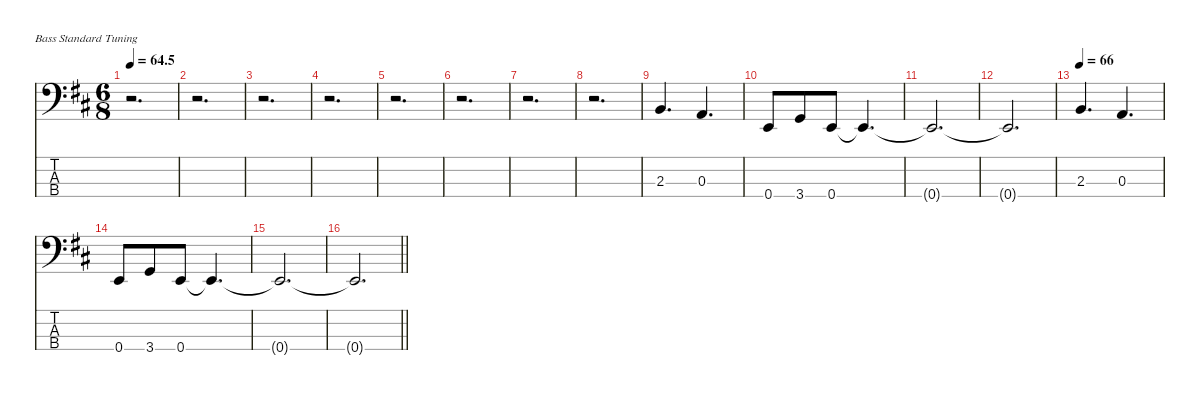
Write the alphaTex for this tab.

\defaultSystemsLayout 4
\hideDynamics
\bracketExtendMode nobrackets
\singleTrackTrackNamePolicy hidden
\multiTrackTrackNamePolicy hidden
\firstSystemTrackNameMode fullname
\firstSystemTrackNameOrientation horizontal
\otherSystemsTrackNameOrientation horizontal
\track ("Bass" "bass") {defaultSystemsLayout 8 instrument electricbassfinger}
\staff {score tabs}
\tuning (G2 D2 A1 E1)
\ts (6 8)
\beaming (8 3 3)
\tempo
64.5
\accidentals auto
\clef f4
\ottava regular
\simile none
\ks bminor
r.2{d dy ff instrument electricbassfinger beam Down} |
r.2{d beam Down} |
r.2{d beam Down} |
r.2{d beam Down} |
r.2{d beam Down} |
r.2{d beam Down} |
r.2{d beam Down} |
r.2{d beam Down} |
2.3{acc forcenatural}.4{d beam Up} 0.3{acc forcenatural}.4{d beam Up} |
0.4{acc forcenatural}.8{beam Up} 3.4{acc forcenatural}.8{beam Up} 0.4{acc forcenatural}.8{beam Up} 0.4{t acc forcenatural}.4{d beam Up} |
0.4{t acc forcenatural}.2{d beam Up} |
0.4{t acc forcenatural}.2{d beam Up} |
\tempo 66
2.3{acc forcenatural}.4{d beam Up} 0.3{acc forcenatural}.4{d beam Up} |
0.4{acc forcenatural}.8{beam Up} 3.4{acc forcenatural}.8{beam Up} 0.4{acc forcenatural}.8{beam Up} 0.4{t acc forcenatural}.4{d beam Up} |
0.4{t acc forcenatural}.2{d beam Up} |
\barLineRight lightlight
0.4{t acc forcenatural}.2{d beam Up}
